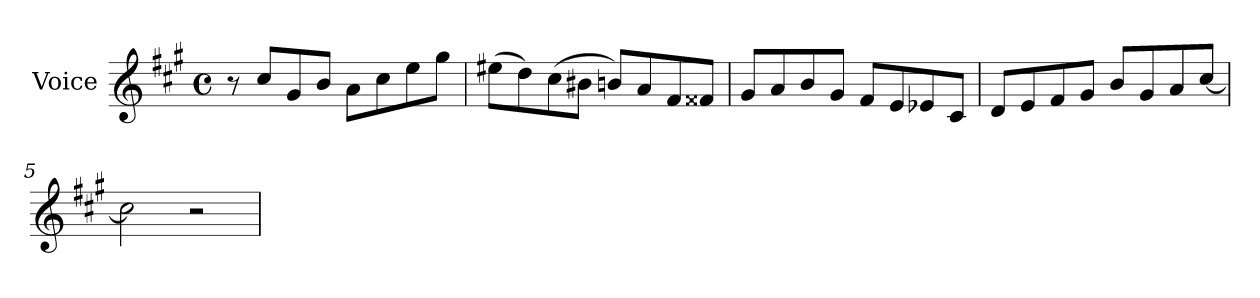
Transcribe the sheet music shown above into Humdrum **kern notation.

**kern
*part1
*staff1
*I"Voice
*I'Voice
*clefG2
*k[f#c#g#]
*M4/4
*met(c)
=1
8r
8cc#/L
8g#/
8b/J
8a\L
8cc#\
8ee\
8gg#\J
=2
(>8ee#X\L
8dd\)
(>8cc#\
8b#X\J
8bn/L)
8a/
8f#/
8f##X/J
=3
8g#/L
8a/
8b/
8g#/J
8f#/L
8e/
8e-X/
8c#/J
=4
8d/L
8e/
8f#/
8g#/J
8b/L
8g#/
8a/
[>8cc#/J
=5
2cc#\]
2rcc
=
*-
